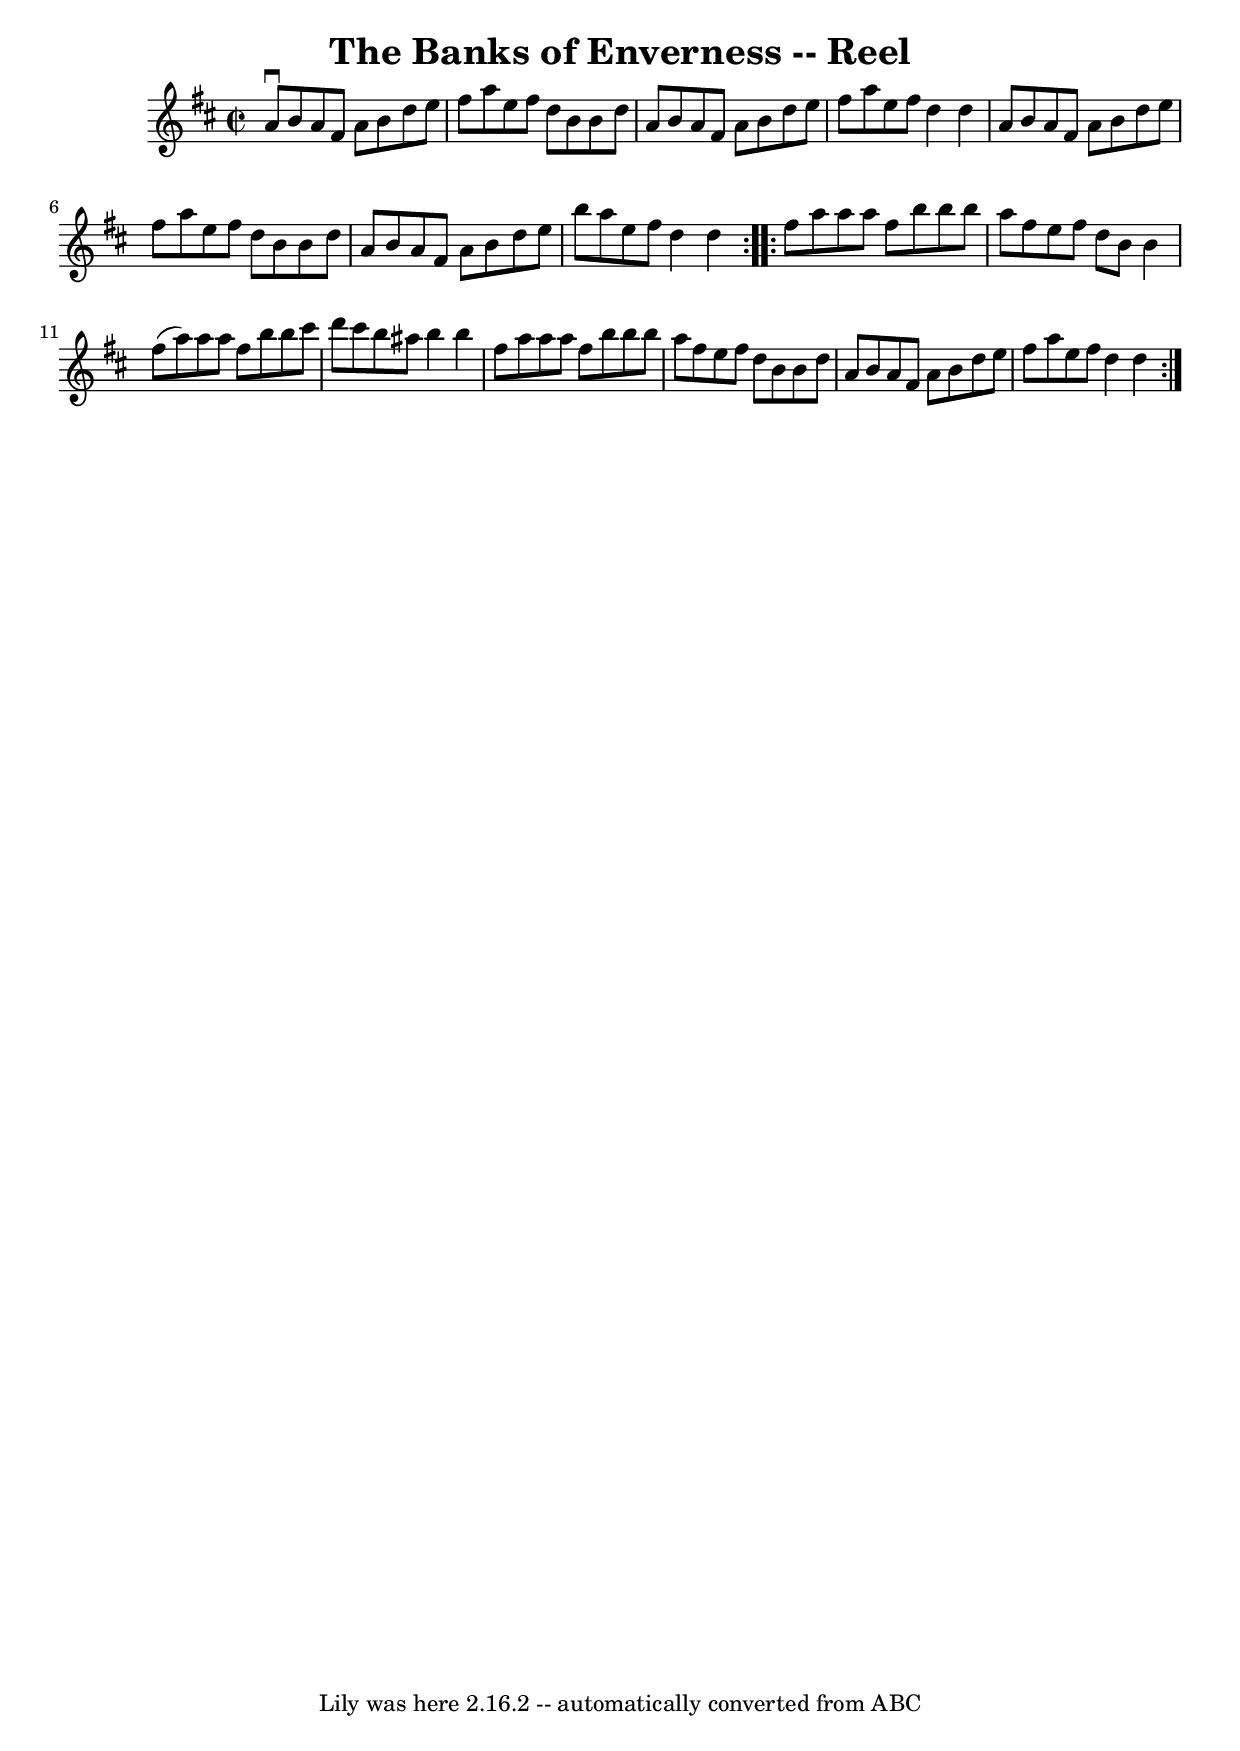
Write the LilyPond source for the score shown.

\version "2.16.2"
\include "Mammoth.ily"
\header {
	%% book = "Ryan's Mammoth Collection"
	crossRefNumber = "1"
	footnotes = ""
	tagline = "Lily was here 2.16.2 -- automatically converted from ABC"
	title = "The Banks of Enverness -- Reel"
}
voicedefault =  {


\repeat volta 2 {
\override Staff.TimeSignature #'style = #'C
 \time 2/2 
\key d \major a'8^\downbow b'8 a'8 fis'8 a'8 b'8    
d''8 e''8  |
 fis''8 a''8 e''8 fis''8 d''8 b'8 b'8 
 d''8  |
 a'8 b'8 a'8 fis'8 a'8 b'8 d''8 e''8  
|
 fis''8 a''8 e''8 fis''8 d''4 d''4  |
 a'8   
 b'8 a'8 fis'8 a'8 b'8 d''8 e''8  |
 fis''8 a''8   
 e''8 fis''8 d''8 b'8 b'8 d''8  |
 a'8 b'8 a'8    
fis'8 a'8 b'8 d''8 e''8  |
 b''8 a''8 e''8 fis''8  
 d''4 d''4  } \repeat volta 2 { fis''8 a''8 a''8 a''8    
fis''8 b''8 b''8 b''8  |
 a''8 fis''8 e''8 fis''8    
d''8 b'8 b'4  |
 fis''8 (a''8) a''8 a''8 fis''8    
b''8 b''8 cis'''8  |
 d'''8 cis'''8 b''8 ais''8 b''4  
 b''4  |
 fis''8 a''8 a''8 a''8 fis''8 b''8 b''8   
 b''8  |
 a''8 fis''8 e''8 fis''8 d''8 b'8 b'8    
d''8  |
 a'8 b'8 a'8 fis'8 a'8 b'8 d''8 e''8  
|
 fis''8 a''8 e''8 fis''8 d''4 d''4  }   
}

\score{
    <<

	\context Staff="default"
	{
	    \voicedefault 
	}

    >>
	\layout {
	}
	\midi {}
}
